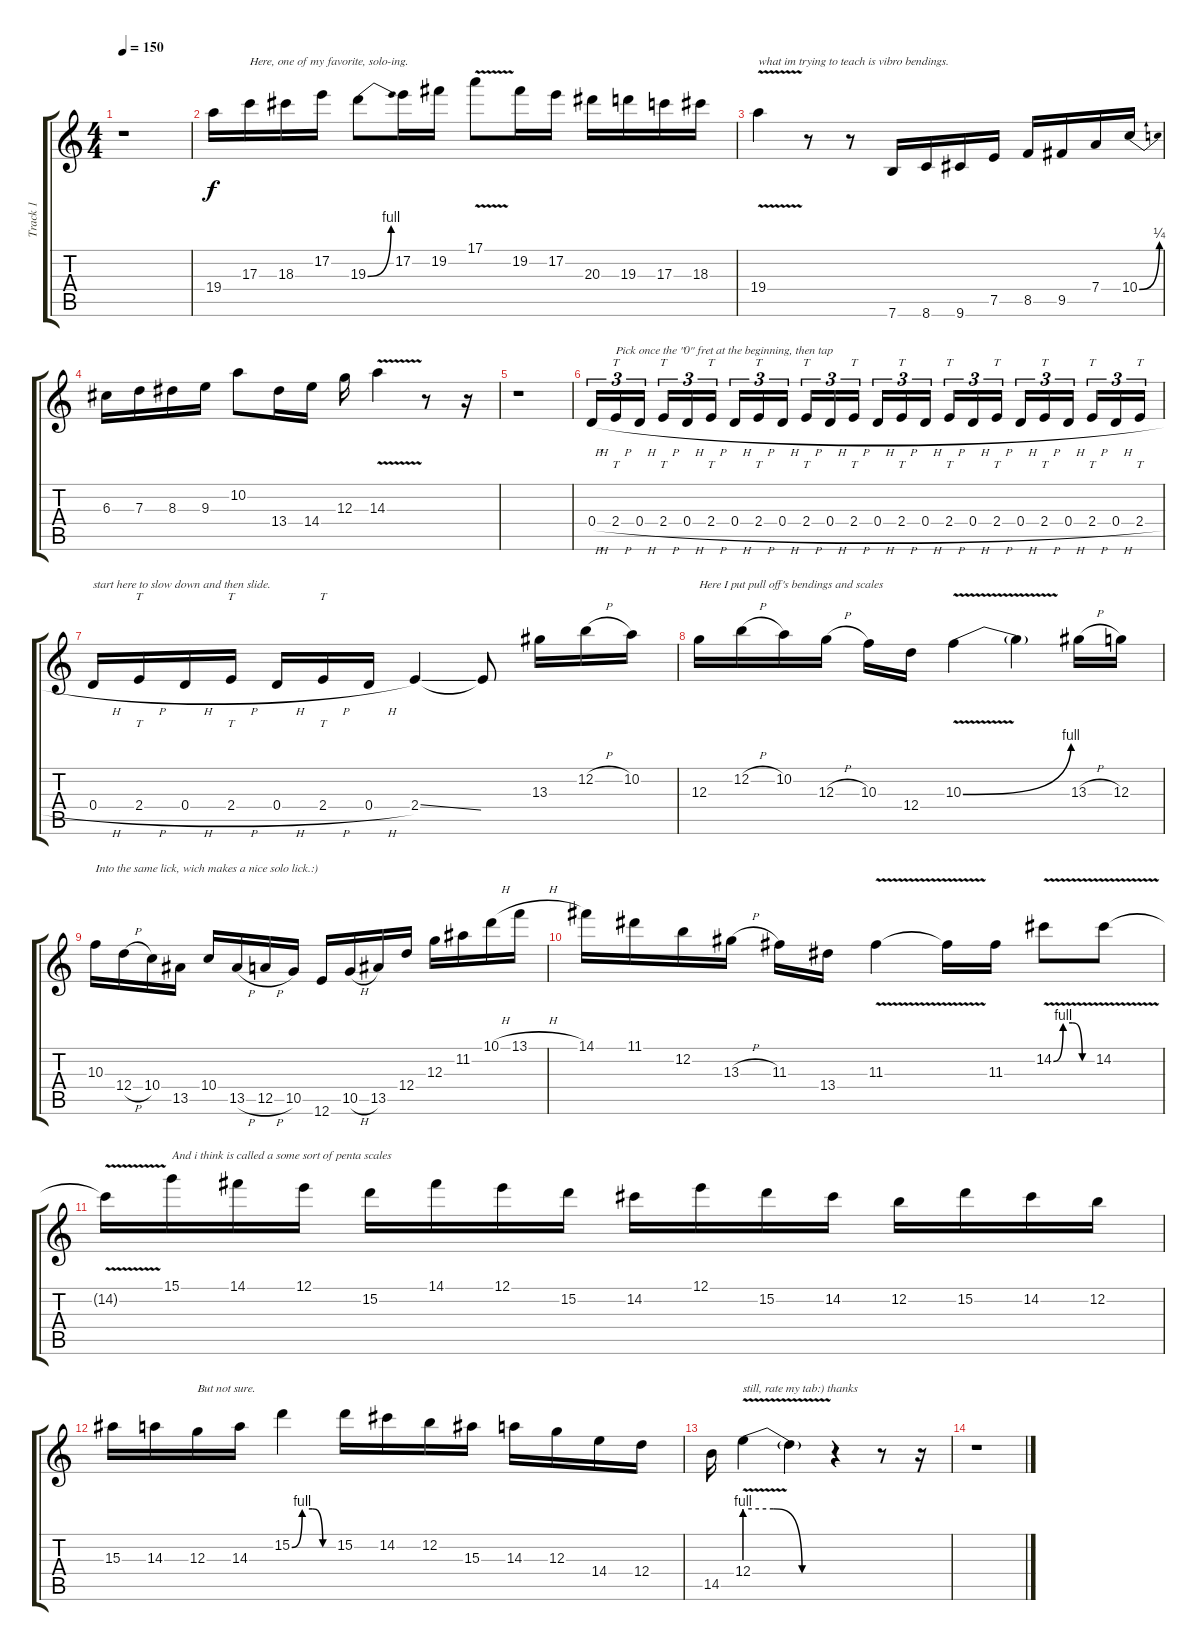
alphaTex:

\track ("Track 1" "Track 1") {instrument distortionguitar}
\staff {score tabs}
\tuning (E4 B3 G3 D3 A2 E2) {hide}
\ts (4 4)
\tempo 150
\clef g2
\ks c
r.1{dy f} |
19.4.16 17.3.16{txt "Here, one of my favorite, solo-ing. "} 18.3.16 17.2.16 19.3{be (bend 0 0 60 4)}.8 17.2.16 19.2.16 17.1{v}.8 19.2.16 17.2.16 20.3.16 19.3.16 17.3.16 18.3.16 |
19.4{v}.4{txt "what im trying to teach is vibro bendings."} r.8 r.8 7.6.16 8.6.16 9.6.16 7.5.16 8.5.16 9.5.16 7.4.16 10.4{be (bend 0 0 60 1)}.16 |
6.3.16 7.3.16 8.3.16 9.3.16 10.2.8 13.4.16 14.4.16 12.3.16 14.3{v}.4 r.8 r.16 |
r.1 |
0.4{h}.16{tu (3 2)} 2.4{h}.16{tt tu (3 2) txt "Pick once the \"0\" fret at the beginning, then tap"} 0.4{h}.16{tu (3 2)} 2.4{h}.16{tt tu (3 2)} 0.4{h}.16{tu (3 2)} 2.4{h}.16{tt tu (3 2)} 0.4{h}.16{tu (3 2)} 2.4{h}.16{tt tu (3 2)} 0.4{h}.16{tu (3 2)} 2.4{h}.16{tt tu (3 2)} 0.4{h}.16{tu (3 2)} 2.4{h}.16{tt tu (3 2)} 0.4{h}.16{tu (3 2)} 2.4{h}.16{tt tu (3 2)} 0.4{h}.16{tu (3 2)} 2.4{h}.16{tt tu (3 2)} 0.4{h}.16{tu (3 2)} 2.4{h}.16{tt tu (3 2)} 0.4{h}.16{tu (3 2)} 2.4{h}.16{tt tu (3 2)} 0.4{h}.16{tu (3 2)} 2.4{h}.16{tt tu (3 2)} 0.4{h}.16{tu (3 2)} 2.4{h}.16{tt tu (3 2)} |
0.4{h}.16{txt "start here to slow down and then slide."} 2.4{h}.16{tt} 0.4{h}.16 2.4{h}.16{tt} 0.4{h}.16 2.4{h}.16{tt} 0.4{h}.16 2.4{ss}.4 2.4{t}.8 13.3.16 12.2{h}.16 10.2.16 |
12.3.16{txt "Here I put pull off's bendings and scales"} 12.2{h}.16 10.2.16 12.3{h}.16 10.3.16 12.4.16 10.3{be (bend 0 0 60 4) v}.4 10.3{t}.4 13.3{h}.16 12.3.16 |
10.3.16{txt "Into the same lick, wich makes a nice solo lick.:)"} 12.4{h}.16 10.4.16 13.5.16 10.4.16 13.5{h}.16 12.5{h}.16 10.5.16 12.6.16 10.5{h}.16 13.5.16 12.4.16 12.3.16 11.2.16 10.1{h}.16 13.1{h}.16 |
14.1.16 11.1.16 12.2.16 13.3{h}.16 11.3.16 13.4.16 11.3{v}.4 11.3{t}.16 11.3.16 14.2{be (custom 0 0 15 4 30 4 45 0 60 0) v}.8 14.2{v}.8 |
14.2{t}.16 15.1.16{txt "And i think is called a some sort of penta scales"} 14.1.16 12.1.16 15.2.16 14.1.16 12.1.16 15.2.16 14.2.16 12.1.16 15.2.16 14.2.16 12.2.16 15.2.16 14.2.16 12.2.16 |
15.3.16 14.3.16 12.3.16{txt "But not sure."} 14.3.16 15.2{be (custom 0 0 15 4 30 4 45 0 60 0)}.4 15.2.16 14.2.16 12.2.16 15.3.16 14.3.16 12.3.16 14.4.16 12.4.16 |
14.5.16 12.4{be (custom 0 4 20 4 40 0 60 0) v}.4{txt "still, rate my tab:) thanks"} 12.4{t}.4 r.4 r.8 r.16 |
r.1
